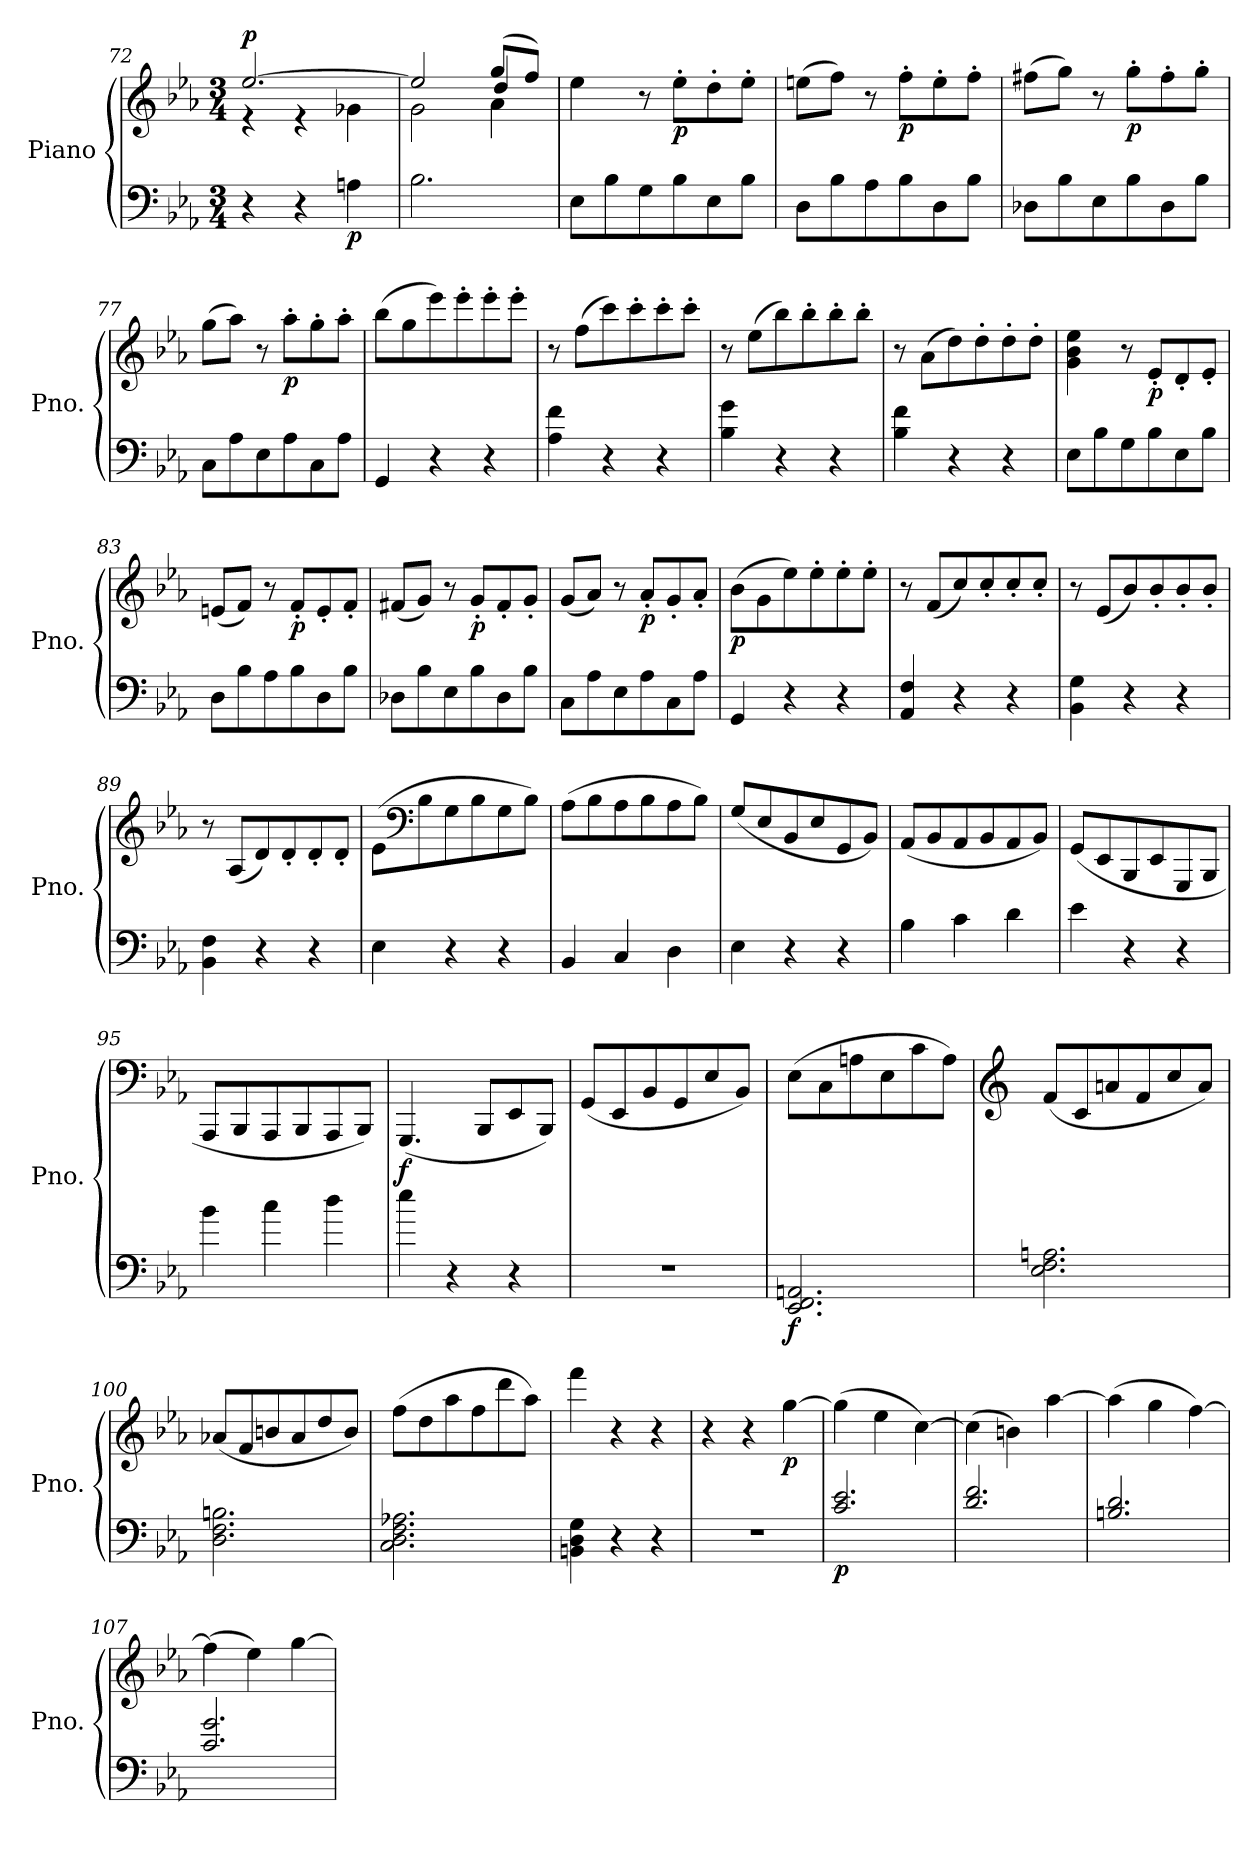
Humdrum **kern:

**kern	**kern	**dynam
*part1	*part1	*part1
*staff2	*staff1	*staff1/2
*I"Piano	*	*
*I'Pno.	*	*
*clefF4	*clefG2	*
*k[b-e-a-]	*k[b-e-a-]	*
*M3/4	*M3/4	*
=72	=72	=72
*	*^	*
!	!	!	!LO:DY:a
4r	[2.ee-/	4r	p
4r	.	4r	.
!	!	!	!LO:DY:b=2
4An\	.	4g-X\	p
=73	=73	=73	=73
*	*	*^	*
2.B-\	2ee-/]	2g\	2ryy	.
.	(>8gg/L	4a-\	4dd/	.
.	8ff/J)	.	.	.
*	*v	*v	*v	*
=74	=74	=74
!	!	!LO:DY:b=2
!	!	!LO:DY:n=1:b
8E-\L	4ee-\	fp f
8B-\	.	.
8G\	8r	.
!	!	!LO:DY:n=2:b
8B-\	8ee-'\L	p
8E-\	8dd'\	.
8B-\J	8ee-'\J	.
=75	=75	=75
!	!	!LO:DY:b=2
!	!	!LO:DY:n=1:b
8D\L	(>8een\L	fp f
8B-\	8ff\J)	.
8A-\	8r	.
!	!	!LO:DY:n=2:b
8B-\	8ff'\L	p
8D\	8ee'\	.
8B-\J	8ff'\J	.
=76	=76	=76
!	!	!LO:DY:b=2
!	!	!LO:DY:n=1:b
8D-X\L	(>8ff#X\L	fp f
8B-\	8gg\J)	.
8E-\	8r	.
!	!	!LO:DY:n=2:b
8B-\	8gg'\L	p
8D-\	8ff#'\	.
8B-\J	8gg'\J	.
=77	=77	=77
!	!	!LO:DY:b=2
!	!	!LO:DY:n=1:b
8C\L	(>8gg\L	fp f
8A-\	8aa-\J)	.
8E-\	8r	.
!	!	!LO:DY:n=2:b
8A-\	8aa-'\L	p
8C\	8gg'\	.
8A-\J	8aa-'\J	.
=78	=78	=78
4GG/	(>8bb-\L	.
.	8gg\	.
4r	8eee-\)	.
.	8eee-'\	.
4r	8eee-'\	.
.	8eee-'\J	.
!!LO:LB:g=z
=79	=79	=79
4A-\ 4f\	8r	.
.	(>8ff\L	.
4r	8ccc\)	.
.	8ccc'\	.
4r	8ccc'\	.
.	8ccc'\J	.
=80	=80	=80
4B-\ 4g\	8r	.
.	(>8ee-\L	.
4r	8bb-\)	.
.	8bb-'\	.
4r	8bb-'\	.
.	8bb-'\J	.
=81	=81	=81
4B-\ 4f\	8r	.
.	(>8a-\L	.
4r	8dd\)	.
.	8dd'\	.
4r	8dd'\	.
.	8dd'\J	.
=82	=82	=82
!	!	!LO:DY:b=2
!	!	!LO:DY:n=1:b
8E-\L	4g\ 4b-\ 4ee-\	fp f
8B-\	.	.
8G\	8r	.
!	!	!LO:DY:n=2:b
8B-\	8e-'/L	p
8E-\	8d'/	.
8B-\J	8e-'/J	.
=83	=83	=83
!	!	!LO:DY:b=2
!	!	!LO:DY:n=1:b
8D\L	(<8en/L	fp f
8B-\	8f/J)	.
8A-\	8r	.
!	!	!LO:DY:n=2:b
8B-\	8f'/L	p
8D\	8e'/	.
8B-\J	8f'/J	.
=84	=84	=84
!	!	!LO:DY:b=2
!	!	!LO:DY:n=1:b
8D-X\L	(<8f#X/L	fp f
8B-\	8g/J)	.
8E-\	8r	.
!	!	!LO:DY:n=2:b
8B-\	8g'/L	p
8D-\	8f#'/	.
8B-\J	8g'/J	.
=85	=85	=85
!	!	!LO:DY:b=2
!	!	!LO:DY:n=1:b
8C\L	(<8g/L	fp f
8A-\	8a-/J)	.
8E-\	8r	.
!	!	!LO:DY:n=2:b
8A-\	8a-'/L	p
8C\	8g'/	.
8A-\J	8a-'/J	.
!!LO:LB:g=z
=86	=86	=86
!	!	!LO:DY:b
4GG/	(>8b-\L	p
.	8g\	.
4r	8ee-\)	.
.	8ee-'\	.
4r	8ee-'\	.
.	8ee-'\J	.
=87	=87	=87
4AA-/ 4F/	8r	.
.	(<8f/L	.
4r	8cc/)	.
.	8cc'/	.
4r	8cc'/	.
.	8cc'/J	.
=88	=88	=88
4BB-\ 4G\	8r	.
.	(<8e-/L	.
4r	8b-/)	.
.	8b-'/	.
4r	8b-'/	.
.	8b-'/J	.
=89	=89	=89
4BB-\ 4F\	8r	.
.	(<8A-/L	.
4r	8d/)	.
.	8d'/	.
4r	8d'/	.
.	8d'/J	.
=90	=90	=90
4E-\	(>8e-\L	.
*	*clefF4	*
.	8B-\	.
4r	8G\	.
.	8B-\	.
4r	8G\	.
.	8B-\J)	.
=91	=91	=91
4BB-/	(>8A-\L	.
.	8B-\	.
4C/	8A-\	.
.	8B-\	.
4D\	8A-\	.
.	8B-\J)	.
=92	=92	=92
4E-\	(<8G/L	.
.	8E-/	.
4r	8BB-/	.
.	8E-/	.
4r	8GG/	.
.	8BB-/J)	.
=93	=93	=93
4B-\	(<8AA-/L	.
.	8BB-/	.
4c\	8AA-/	.
.	8BB-/	.
4d\	8AA-/	.
.	8BB-/J)	.
!!LO:PB:g=z
=94	=94	=94
4e-\	(>8GG/L	.
.	8EE-/	.
4r	8BBB-/	.
.	8EE-/	.
4r	8GGG/	.
.	8BBB-/J	.
=95	=95	=95
4b-\	8AAA-/L	.
.	8BBB-/	.
4cc\	8AAA-/	.
.	8BBB-/	.
4dd\	8AAA-/	.
.	8BBB-/J)	.
=96	=96	=96
!	!	!LO:DY:b
4ee-\	(<4.GGG/	f
4r	.	.
.	8BBB-/L	.
4r	8EE-/	.
.	8BBB-/J)	.
=97	=97	=97
2.r	(<8GG/L	.
.	8EE-/	.
.	8BB-/	.
.	8GG/	.
.	8E-/	.
.	8BB-/J)	.
=98	=98	=98
!	!	!LO:DY:b=2
2.EE-/ 2.FF/ 2.AAn/	(>8E-\L	f
.	8C\	.
.	8An\	.
.	8E-\	.
.	8c\	.
.	8A\J)	.
=99	=99	=99
*	*clefG2	*
2.E-\ 2.F\ 2.An\	(<8f/L	.
.	8c/	.
.	8an/	.
.	8f/	.
.	8cc/	.
.	8a/J)	.
!!LO:LB:g=z
=100	=100	=100
2.D\ 2.F\ 2.Bn\	(<8a-X/L	.
.	8f/	.
.	8bn/	.
.	8a-/	.
.	8dd/	.
.	8b/J)	.
=101	=101	=101
2.C\ 2.D\ 2.F\ 2.A-X\	(>8ff\L	.
.	8dd\	.
.	8aa-\	.
.	8ff\	.
.	8ddd\	.
.	8aa-\J)	.
=102	=102	=102
4BBn\ 4D\ 4G\	4fff\	.
4r	4r	.
4r	4r	.
=103	=103	=103
2.r	4r	.
.	4r	.
!	!	!LO:DY:b
.	[4gg\	p
=104	=104	=104
!	!	!LO:DY:b=2
2.c/ 2.e-/	(>4gg\]	p
.	4ee-\	.
.	[4cc\)	.
=105	=105	=105
2.d/ 2.f/	(>4cc\]	.
.	4bn\)	.
.	[4aa-\	.
=106	=106	=106
2.Bn/ 2.d/	(>4aa-\]	.
.	4gg\	.
.	[4ff\)	.
=107	=107	=107
2.c/ 2.g/	(>4ff\]	.
.	4ee-\)	.
.	[4gg\	.
=	=	=
*-	*-	*-
